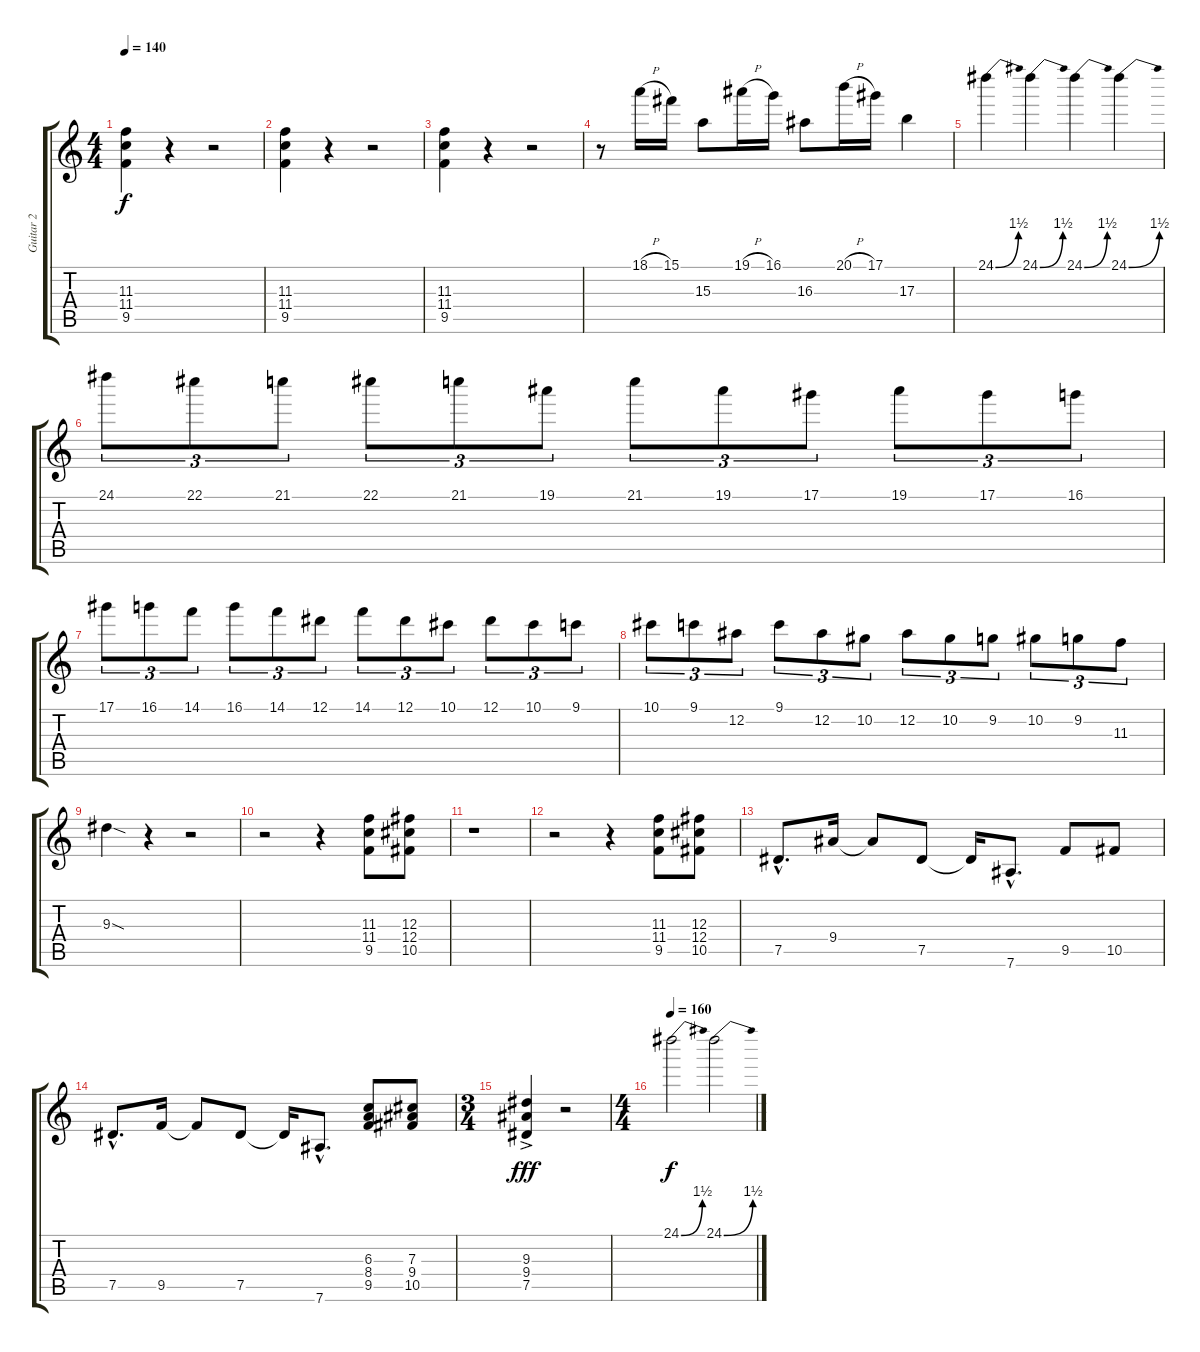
\track ("Guitar 2" "Guitar 2") {instrument overdrivenguitar}
\staff {score tabs}
\tuning (Eb4 Bb3 Gb3 Db3 Ab2 Eb2) {hide}
\ts (4 4)
\tempo 140
\clef g2
\ks c
(11.3 11.4 9.5).4{dy f} r.4 r.2 |
(11.3 11.4 9.5).4 r.4 r.2 |
(11.3 11.4 9.5).4 r.4 r.2 |
r.8 18.1{h}.16 15.1.16 15.3.8 19.1{h}.16 16.1.16 16.3.8 20.1{h}.16 17.1.16 17.3.4 |
24.1{be (bend 0 0 60 6)}.4 24.1{be (bend 0 0 60 6)}.4 24.1{be (bend 0 0 60 6)}.4 24.1{be (bend 0 0 60 6)}.4 |
24.1.8{tu (3 2)} 22.1.8{tu (3 2)} 21.1.8{tu (3 2)} 22.1.8{tu (3 2)} 21.1.8{tu (3 2)} 19.1.8{tu (3 2)} 21.1.8{tu (3 2)} 19.1.8{tu (3 2)} 17.1.8{tu (3 2)} 19.1.8{tu (3 2)} 17.1.8{tu (3 2)} 16.1.8{tu (3 2)} |
17.1.8{tu (3 2)} 16.1.8{tu (3 2)} 14.1.8{tu (3 2)} 16.1.8{tu (3 2)} 14.1.8{tu (3 2)} 12.1.8{tu (3 2)} 14.1.8{tu (3 2)} 12.1.8{tu (3 2)} 10.1.8{tu (3 2)} 12.1.8{tu (3 2)} 10.1.8{tu (3 2)} 9.1.8{tu (3 2)} |
10.1.8{tu (3 2)} 9.1.8{tu (3 2)} 12.2.8{tu (3 2)} 9.1.8{tu (3 2)} 12.2.8{tu (3 2)} 10.2.8{tu (3 2)} 12.2.8{tu (3 2)} 10.2.8{tu (3 2)} 9.2.8{tu (3 2)} 10.2.8{tu (3 2)} 9.2.8{tu (3 2)} 11.3.8{tu (3 2)} |
9.3{sod}.4 r.4 r.2 |
r.2 r.4 (11.3 11.4 9.5).8 (12.3 12.4 10.5).8 |
r.1 |
r.2 r.4 (11.3 11.4 9.5).8 (12.3 12.4 10.5).8 |
7.5{hac}.8{d} 9.4.16 9.4{t}.8 7.5.8 7.5{t}.16 7.6{hac}.8{d} 9.5.8 10.5.8 |
7.5{hac}.8{d} 9.5.16 9.5{t}.8 7.5.8 7.5{t}.16 7.6{hac}.8{d} (6.3 8.4 9.5).8 (7.3 9.4 10.5).8 |
\ts (3 4)
(9.3{ac} 9.4{ac} 7.5{ac}).4{dy fff} r.2 |
\ts (4 4)
\tempo 160
24.1{be (bend 0 0 60 6)}.2{dy f} 24.1{be (bend 0 0 60 6)}.2
